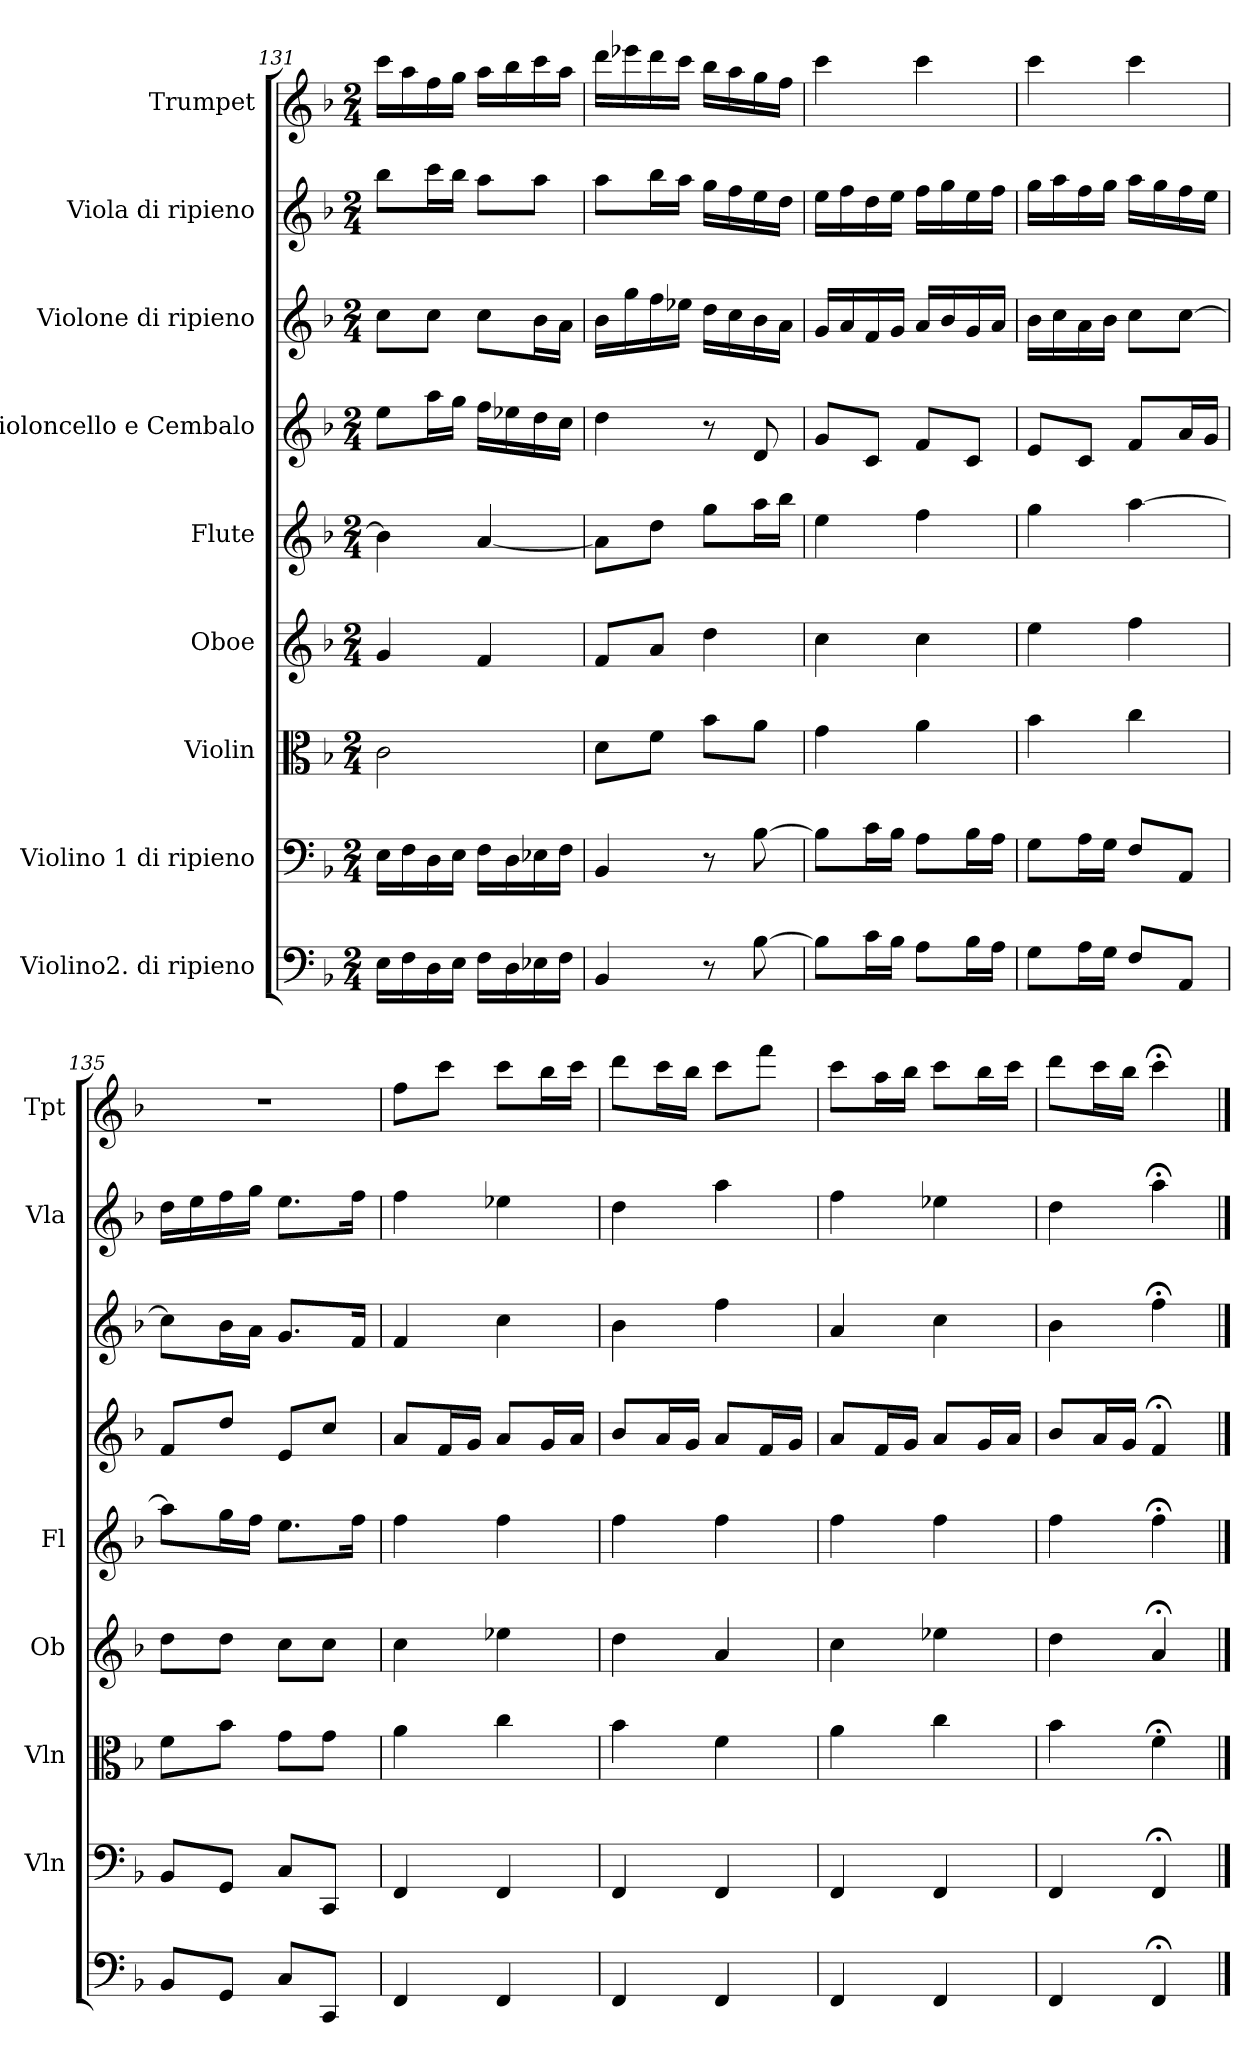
**kern	**kern	**kern	**kern	**kern	**kern	**kern	**kern	**kern
*part9	*part8	*part7	*part6	*part5	*part4	*part3	*part2	*part1
*staff9	*staff8	*staff7	*staff6	*staff5	*staff4	*staff3	*staff2	*staff1
*I"Violino2. di ripieno	*I"Violino 1 di ripieno	*I"Violin	*I"Oboe	*I"Flute	*I"Violoncello e Cembalo	*I"Violone di ripieno	*I"Viola di ripieno	*I"Trumpet
*	*I'Vln	*I'Vln	*I'Ob	*I'Fl	*	*	*I'Vla	*I'Tpt
*clefF4	*clefF4	*clefC3	*clefG2	*clefG2	*clefG2	*clefG2	*clefG2	*clefG2
*	*	*	*	*	*	*	*	*ITrd1c2
*k[b-]	*k[b-]	*k[b-]	*k[b-]	*k[b-]	*k[b-]	*k[b-]	*k[b-]	*k[b-e-a-]
*F:	*F:	*F:	*F:	*F:	*F:	*F:	*F:	*E-:
*M2/4	*M2/4	*M2/4	*M2/4	*M2/4	*M2/4	*M2/4	*M2/4	*M2/4
=131	=131	=131	=131	=131	=131	=131	=131	=131
16E\LL	16E\LL	2c\	4g/	4b-\]	8ee\L	8cc\L	8bb-\L	16bb-\LL
16F\	16F\	.	.	.	.	.	.	16gg\
16D\	16D\	.	.	.	16aa\L	8cc\J	16ccc\L	16ee-\
16E\JJ	16E\JJ	.	.	.	16gg\JJ	.	16bb-\JJ	16ff\JJ
16F\LL	16F\LL	.	4f/	[4a/	16ff\LL	8cc\L	8aa\L	16gg\LL
16D\	16D\	.	.	.	16ee-X\	.	.	16aa-\
16E-X\	16E-X\	.	.	.	16dd\	16b-\L	8aa\J	16bb-\
16F\JJ	16F\JJ	.	.	.	16cc\JJ	16a\JJ	.	16gg\JJ
=132	=132	=132	=132	=132	=132	=132	=132	=132
4BB-/	4BB-/	8d\L	8f/L	8a\L]	4dd\	16b-\LL	8aa\L	16ccc\LL
.	.	.	.	.	.	16gg\	.	16ddd-X\
.	.	8f\J	8a/J	8dd\J	.	16ff\	16bb-\L	16ccc\
.	.	.	.	.	.	16ee-X\JJ	16aa\JJ	16bb-\JJ
8r	8r	8b-\L	4dd\	8gg\L	8r	16dd\LL	16gg\LL	16aa-\LL
.	.	.	.	.	.	16cc\	16ff\	16gg\
[8B-\	[8B-\	8a\J	.	16aa\L	8d/	16b-\	16ee\	16ff\
.	.	.	.	16bb-\JJ	.	16a\JJ	16dd\JJ	16ee-\JJ
=133	=133	=133	=133	=133	=133	=133	=133	=133
8B-\L]	8B-\L]	4g\	4cc\	4ee\	8g/L	16g/LL	16ee\LL	4bb-\
.	.	.	.	.	.	16a/	16ff\	.
16c\L	16c\L	.	.	.	8c/J	16f/	16dd\	.
16B-\JJ	16B-\JJ	.	.	.	.	16g/JJ	16ee\JJ	.
8A\L	8A\L	4a\	4cc\	4ff\	8f/L	16a/LL	16ff\LL	4bb-\
.	.	.	.	.	.	16b-/	16gg\	.
16B-\L	16B-\L	.	.	.	8c/J	16g/	16ee\	.
16A\JJ	16A\JJ	.	.	.	.	16a/JJ	16ff\JJ	.
=134	=134	=134	=134	=134	=134	=134	=134	=134
8G\L	8G\L	4b-\	4ee\	4gg\	8e/L	16b-\LL	16gg\LL	4bb-\
.	.	.	.	.	.	16cc\	16aa\	.
16A\L	16A\L	.	.	.	8c/J	16a\	16ff\	.
16G\JJ	16G\JJ	.	.	.	.	16b-\JJ	16gg\JJ	.
8F/L	8F/L	4cc\	4ff\	[4aa\	8f/L	8cc\L	16aa\LL	4bb-\
.	.	.	.	.	.	.	16gg\	.
8AA/J	8AA/J	.	.	.	16a/L	[8cc\J	16ff\	.
.	.	.	.	.	16g/JJ	.	16ee\JJ	.
=135	=135	=135	=135	=135	=135	=135	=135	=135
8BB-/L	8BB-/L	8f\L	8dd\L	8aa\L]	8f/L	8cc\L]	16dd\LL	2r
.	.	.	.	.	.	.	16ee\	.
8GG/J	8GG/J	8b-\J	8dd\J	16gg\L	8dd/J	16b-\L	16ff\	.
.	.	.	.	16ff\JJ	.	16a\JJ	16gg\JJ	.
8C/L	8C/L	8g\L	8cc\L	8.ee\L	8e/L	8.g/L	8.ee\L	.
8CC/J	8CC/J	8g\J	8cc\J	.	8cc/J	.	.	.
.	.	.	.	16ff\Jk	.	16f/Jk	16ff\Jk	.
=136	=136	=136	=136	=136	=136	=136	=136	=136
4FF/	4FF/	4a\	4cc\	4ff\	8a/L	4f/	4ff\	8ee-\L
.	.	.	.	.	16f/L	.	.	8bb-\J
.	.	.	.	.	16g/JJ	.	.	.
4FF/	4FF/	4cc\	4ee-X\	4ff\	8a/L	4cc\	4ee-X\	8bb-\L
.	.	.	.	.	16g/L	.	.	16aa-\L
.	.	.	.	.	16a/JJ	.	.	16bb-\JJ
=137	=137	=137	=137	=137	=137	=137	=137	=137
4FF/	4FF/	4b-\	4dd\	4ff\	8b-/L	4b-\	4dd\	8ccc\L
.	.	.	.	.	16a/L	.	.	16bb-\L
.	.	.	.	.	16g/JJ	.	.	16aa-\JJ
4FF/	4FF/	4f\	4a/	4ff\	8a/L	4ff\	4aa\	8bb-\L
.	.	.	.	.	16f/L	.	.	8eee-\J
.	.	.	.	.	16g/JJ	.	.	.
=138	=138	=138	=138	=138	=138	=138	=138	=138
4FF/	4FF/	4a\	4cc\	4ff\	8a/L	4a/	4ff\	8bb-\L
.	.	.	.	.	16f/L	.	.	16gg\L
.	.	.	.	.	16g/JJ	.	.	16aa-\JJ
4FF/	4FF/	4cc\	4ee-X\	4ff\	8a/L	4cc\	4ee-X\	8bb-\L
.	.	.	.	.	16g/L	.	.	16aa-\L
.	.	.	.	.	16a/JJ	.	.	16bb-\JJ
=139	=139	=139	=139	=139	=139	=139	=139	=139
4FF/	4FF/	4b-\	4dd\	4ff\	8b-/L	4b-\	4dd\	8ccc\L
.	.	.	.	.	16a/L	.	.	16bb-\L
.	.	.	.	.	16g/JJ	.	.	16aa-\JJ
4FF;/	4FF;/	4f;<\	4a;/	4ff;<\	4f;/	4ff;<\	4aa;<\	4bb-;<\
==	==	==	==	==	==	==	==	==
*-	*-	*-	*-	*-	*-	*-	*-	*-
